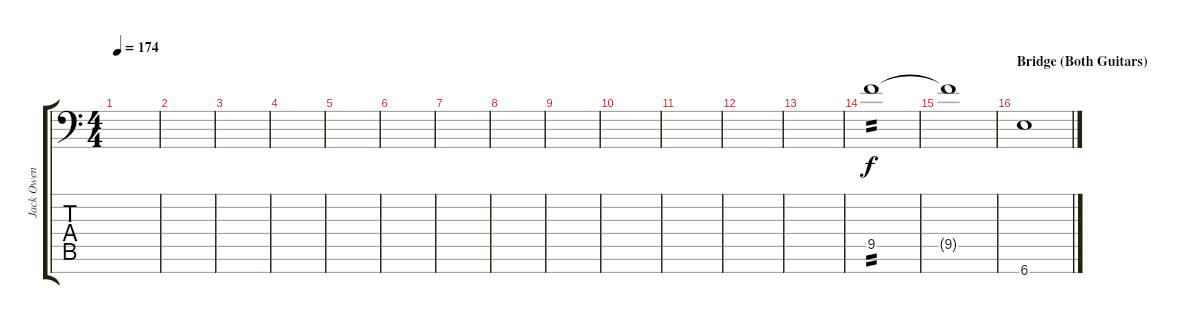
\track ("Jack Owen" "Jack Owen") {instrument overdrivenguitar}
\staff {score tabs}
\tuning (Eb4 Bb3 Gb3 Db3 Ab2 Eb2 Bb1) {hide}
\ts (4 4)
\tempo 174
\clef f4
\ks c
|
|
|
|
|
|
|
|
|
|
|
|
|
9.5.1{tp 2} |
9.5{t}.1 |
\section ("" "Bridge (Both Guitars)")
6.7.1
